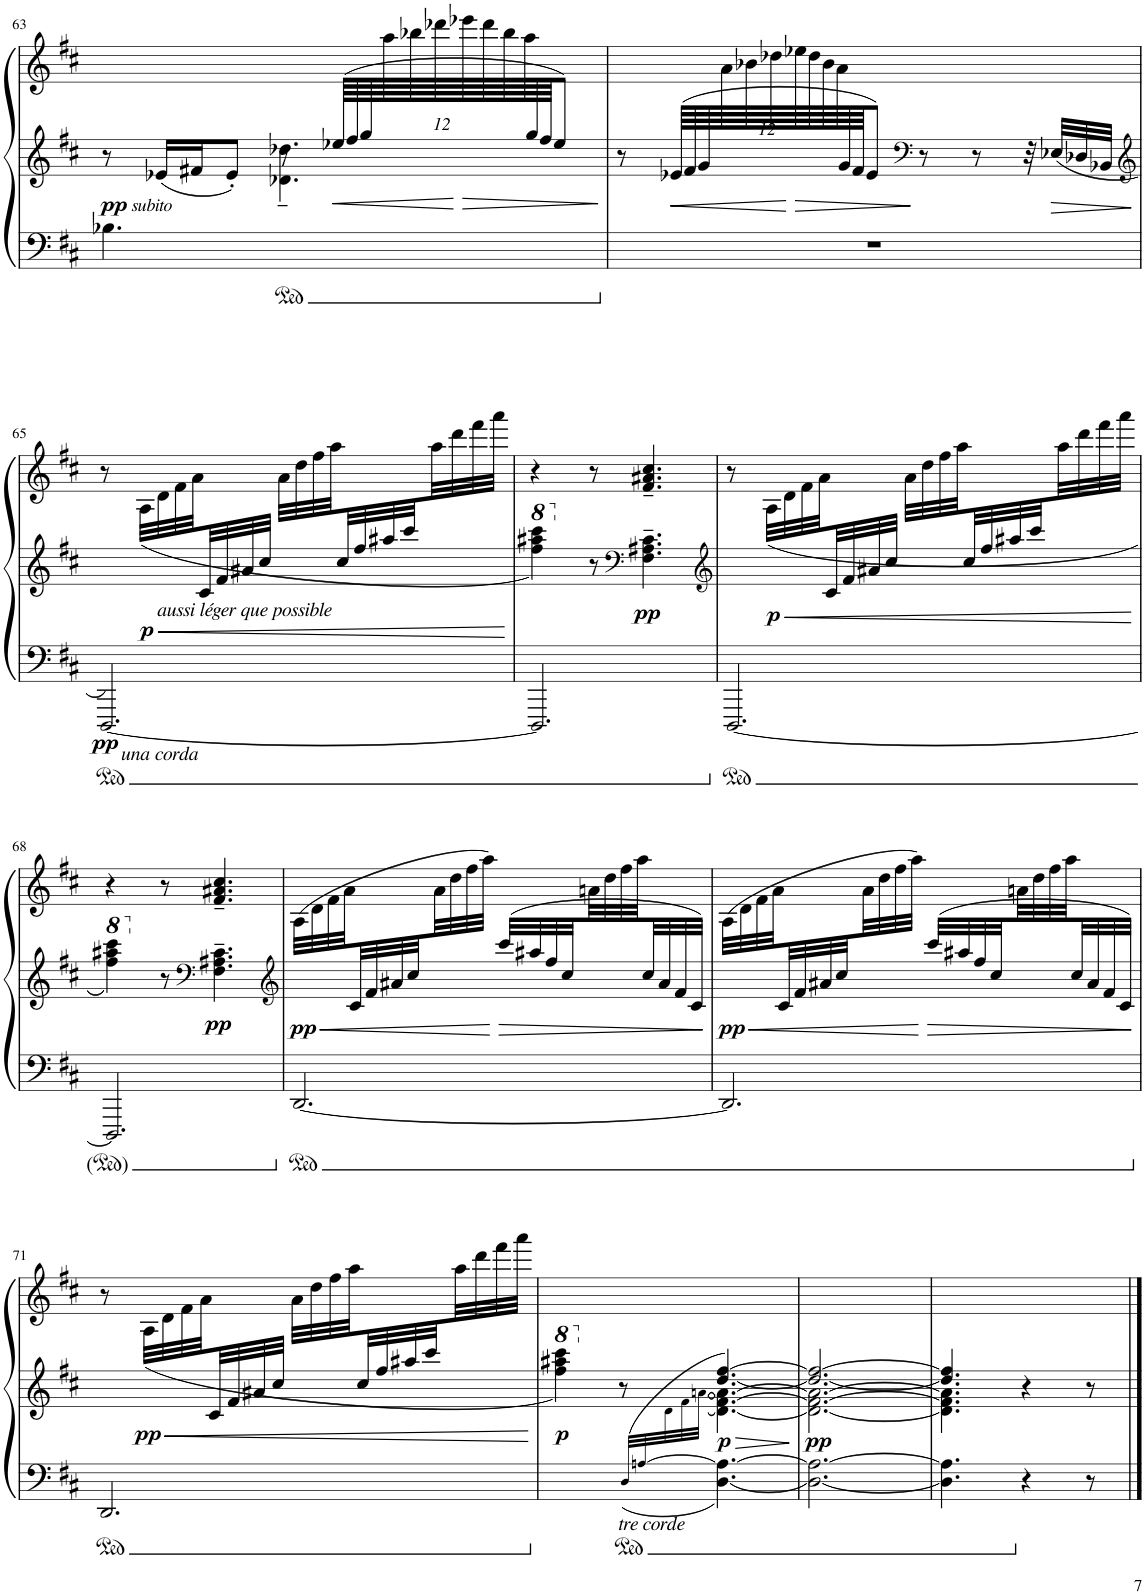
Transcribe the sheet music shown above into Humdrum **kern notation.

**kern	**kern	**kern	**dynam
*part1	*part1	*part1	*part1
*staff3	*staff2	*staff1	*staff1/2/3
*I"Grand Piano	*	*	*
*I'Pno.	*	*	*
!!LO:PB:g=z
*clefF4	*clefG2	*clefG2	*
*k[f#c#]	*k[f#c#]	*k[f#c#]	*
*M6/8	*M6/8	*M6/8	*
=63	=63	=63	=63
*	*^	*^	*
*	*	*^	*	*	*
!	!	!	!	!	!	!LO:DY:b=2
!	!	!	!	!	!	!LO:DY:n=1:b=2
4.B-X\	8r	4.ryy	4.ryy	2.ryy	32ryy	pp other-dynamics
*	*	*	*	*v	*v	*
.	16e-X/LL	.	.	.	.
.	16f#X/J	.	.	.	.
.	8e-'/J	.	.	.	.
4.ryy	8r	8ryy	4.d-X\~< 4.dd-X\~<	.	.
*	*Xbrackettup	*	*	*	*
.	96ee-X/LLLL	16ryy	.	.	.
.	96ff#/	.	.	.	.
.	96gg/	.	.	.	.
*	*	*	*	*^	*
.	96%7ryy	.	.	.	96aa\	.
.	.	.	.	.	96bb-X\	.
.	.	.	.	.	96ddd-X\	.
!	!	!	!	!	!	!LO:HP:b
.	.	16ryy	.	.	96eee-X\	>
.	.	.	.	.	96ddd-\	.
.	.	.	.	.	96bb-\	.
.	.	.	.	.	96aa\	.
.	96gg/	.	.	.	48%7ryy	.
.	96ff#/JJJ	.	.	.	.	.
.	8ee-/J	8ryy	.	.	.	.
*	*	*v	*v	*	*	*
=64	=64	=64	=64	=64	=64
2.r	8r	8ryy	2.ryy	32ryy	.
*	*	*	*v	*v	*
.	96e-X/LLLL	16ryy	.	.
.	96f#/	.	.	.
.	96g/	.	.	.
*	*	*	*^	*
.	96%7ryy	.	.	96a\	.
.	.	.	.	96b-X\	.
.	.	.	.	96dd-X\	.
!	!	!	!	!	!LO:HP:n=1:b
.	.	16ryy	.	96ee-X\	] >
.	.	.	.	96dd-\	.
.	.	.	.	96b-\	.
.	.	.	.	96a\	.
.	96g/	.	.	48%25ryy	.
.	96f#/JJJ	.	.	.	.
.	8e-/J	8ryy	.	.	.
*	*clefF4	*	*	*	*
.	8r	4.ryy	.	.	.
.	8r	.	.	.	.
.	32r	.	.	.	.
!	!	!	!	!	!LO:HP:b=2
.	32E-X/LLL	.	.	.	>
.	32D-X/	.	.	.	.
.	32BB-X/JJJ	.	.	.	.
*	*v	*v	*	*	*
*	*	*v	*v	*
.	.	.	]
!!LO:LB:g=z
=65	=65	=65	=65
*	*clefG2	*	*
*	*	*^	*
!LO:TX:b:i:t=una corda	!	!	!	!
!	!	!	!	!LO:DY:b=3
[2.DDD/	8ryy	8r	8ryy	pp
!	!	!	!	!LO:HP:b
!	!	!	!	!LO:DY:n=1:b=2
.	32ryy	8ryy	(<32A\LLL	< p
!	!LO:TX:b:i:t=aussi léger que possible	!	!	!
.	16.ryy	.	32d\	.
.	.	.	32f#\	.
.	.	.	32a\	.
.	32c#/	2ryy	8ryy	.
.	32f#/	.	.	.
.	32a#X/	.	.	.
.	32cc#/JJJ	.	.	.
.	8ryy	.	32a\LLL	.
.	.	.	32dd\	.
.	.	.	32ff#\	.
.	.	.	32aa\	.
.	32cc#/	.	8ryy	.
.	32ff#/	.	.	.
.	32aa#X/	.	.	.
.	32ccc#/	.	.	.
.	8ryy	.	32aa\	.
.	.	.	32ddd\	.
.	.	.	32fff#\	.
.	.	.	32aaa\JJJ	.
*	*	*v	*v	*
.	.	.	]
=66	=66	=66	=66
*	*8va	*	*
2.DDD/]	4fff#\ 4aaa#X\ 4cccc#\)	4r	.
*	*X8va	*	*
.	8r	8r	.
*	*clefF4	*	*
!	!	!	!LO:DY:b=2
.	4.F#\~ 4.A#X\~ 4.c#\~	4.f#/~ 4.a#X/~ 4.cc#/~	pp
=67	=67	=67	=67
*	*clefG2	*	*
*	*	*^	*
[2.DDD/	8ryy	8r	8ryy	.
!	!	!	!	!LO:HP:b
!	!	!	!	!LO:DY:n=1:b=2
.	8ryy	8ryy	(<32A\LLL	< p
.	.	.	32d\	.
.	.	.	32f#\	.
.	.	.	32a\	.
.	32c#/	2ryy	8ryy	.
.	32f#/	.	.	.
.	32a#X/	.	.	.
.	32cc#/JJJ	.	.	.
.	8ryy	.	32a\LLL	.
.	.	.	32dd\	.
.	.	.	32ff#\	.
.	.	.	32aa\	.
.	32cc#/	.	8ryy	.
.	32ff#/	.	.	.
.	32aa#X/	.	.	.
.	32ccc#/	.	.	.
.	8ryy	.	32aa\	.
.	.	.	32ddd\	.
.	.	.	32fff#\	.
.	.	.	32aaa\JJJ	.
*	*	*v	*v	*
.	.	.	[
!!LO:LB:g=z
=68	=68	=68	=68
*	*8va	*	*
2.DDD/]	4fff#\ 4aaa#X\ 4cccc#\)	4r	.
*	*X8va	*	*
.	8r	8r	.
*	*clefF4	*	*
!	!	!	!LO:DY:b=2
.	4.F#\~ 4.A#X\~ 4.c#\~	4.f#/~ 4.a#X/~ 4.cc#/~	pp
=69	=69	=69	=69
*	*clefG2	*	*
*	*	*^	*
!	!	!	!	!LO:HP:b
!	!	!	!	!LO:DY:n=1:b=2
[2.DD/	8ryy	2.ryy	(32A\LLL	< pp
.	.	.	32d\	.
.	.	.	32f#\	.
.	.	.	32a\	.
.	32c#/	.	8ryy	.
.	32f#/	.	.	.
.	32a#X/	.	.	.
.	32cc#/	.	.	.
.	8ryy	.	32a\	.
.	.	.	32dd\	.
.	.	.	32ff#\	.
.	.	.	32aa\JJJ)	.
!	!	!	!	!LO:HP:b=2
.	32ccc#/LLL	.	8ryy	> [
.	32aa#X/	.	.	.
.	32ff#/	.	.	.
.	32cc#/	.	.	.
.	8ryy	.	32an\	.
.	.	.	32dd\	.
.	.	.	32ff#\	.
.	.	.	32aa\	.
.	32cc#/	.	8ryy	.
.	32a#/	.	.	.
.	32f#/	.	.	.
.	32c#/JJJ	.	.	.
*	*	*v	*v	*
.	.	.	[
=70	=70	=70	=70
*	*	*^	*
!	!	!	!	!LO:HP:b
!	!	!	!	!LO:DY:n=1:b=2
2.DD/]	8ryy	2.ryy	(32A\LLL	< pp
.	.	.	32d\	.
.	.	.	32f#\	.
.	.	.	32a\	.
.	32c#/	.	8ryy	.
.	32f#/	.	.	.
.	32a#X/	.	.	.
.	32cc#/	.	.	.
.	8ryy	.	32a\	.
.	.	.	32dd\	.
.	.	.	32ff#\	.
.	.	.	32aa\JJJ)	.
!	!	!	!	!LO:HP:b=2
.	32ccc#/LLL	.	8ryy	> ]
.	32aa#X/	.	.	.
.	32ff#/	.	.	.
.	32cc#/	.	.	.
.	8ryy	.	32an\	.
.	.	.	32dd\	.
.	.	.	32ff#\	.
.	.	.	32aa\	.
.	32cc#/	.	8ryy	.
.	32a#/	.	.	.
.	32f#/	.	.	.
.	32c#/JJJ	.	.	.
*	*	*v	*v	*
.	.	.	[
!!LO:LB:g=z
=71	=71	=71	=71
*	*	*^	*
2.DD/	8ryy	8r	8ryy	.
!	!	!	!	!LO:HP:b
!	!	!	!	!LO:DY:n=1:b=2
.	8ryy	8ryy	(<32A\LLL	< pp
.	.	.	32d\	.
.	.	.	32f#\	.
.	.	.	32a\	.
.	32c#/	2ryy	8ryy	.
.	32f#/	.	.	.
.	32a#X/	.	.	.
.	32cc#/JJJ	.	.	.
.	8ryy	.	32a\LLL	.
.	.	.	32dd\	.
.	.	.	32ff#\	.
.	.	.	32aa\	.
.	32cc#/	.	8ryy	.
.	32ff#/	.	.	.
.	32aa#X/	.	.	.
.	32ccc#/	.	.	.
.	8ryy	.	32aa\	.
.	.	.	32ddd\	.
.	.	.	32fff#\	.
.	.	.	32aaa\JJJ	.
*	*	*v	*v	*
.	.	.	]
=72	=72	=72	=72
*^	*^	*	*
*	*	*8va	*	*	*
!	!	!	!	!	!LO:DY:b=2
4ryy	4ryy	4.ryy	4fff#\ 4aaa#X\ 4cccc#\)	4ryy	p
*Xtuplet	*	*	*	*	*
*	*	*X8va	*	*	*
!LO:TX:b:i:t=tre corde	!	!	!	!	!
40D!/LLL	[40D!KKL	.	20ryy	8r	.
40An!/	10D!_ [10An!J	.	.	.	.
10%3.ryy	.	.	[40d!\	.	.
.	.	.	40d!\_ [40f#!\	.	.
.	.	.	40d!\_ 40f#!\_ [<40an!\JJJ	.	.
!	!	!	!	!	!LO:DY:b=2
.	4.D\_ 4.A\_	[4.dd/ [4.ff#/	4.d\_ 4.f#\_ 4.a\_	4.ryy	p
*v	*v	*	*	*	*
*	*v	*v	*	*
.	.	.	[
=73	=73	=73	=73
*	*^	*	*
!	!	!	!	!LO:DY:b=2
2.D\_ 2.A\_	2.dd/_ 2.ff#/_	2.d\_ 2.f#\_ 2.a\_	2.ryy	pp
=74	=74	=74	=74	=74
4.D\] 4.A\]	4.dd/] 4.ff#/]	4.d\] 4.f#\] 4.a\]	4.ryy	.
4r	4.ryy	4r	4ryy	.
8r	.	8r	8ryy	.
*	*v	*v	*	*
==	==	==	==
*-	*-	*-	*-
